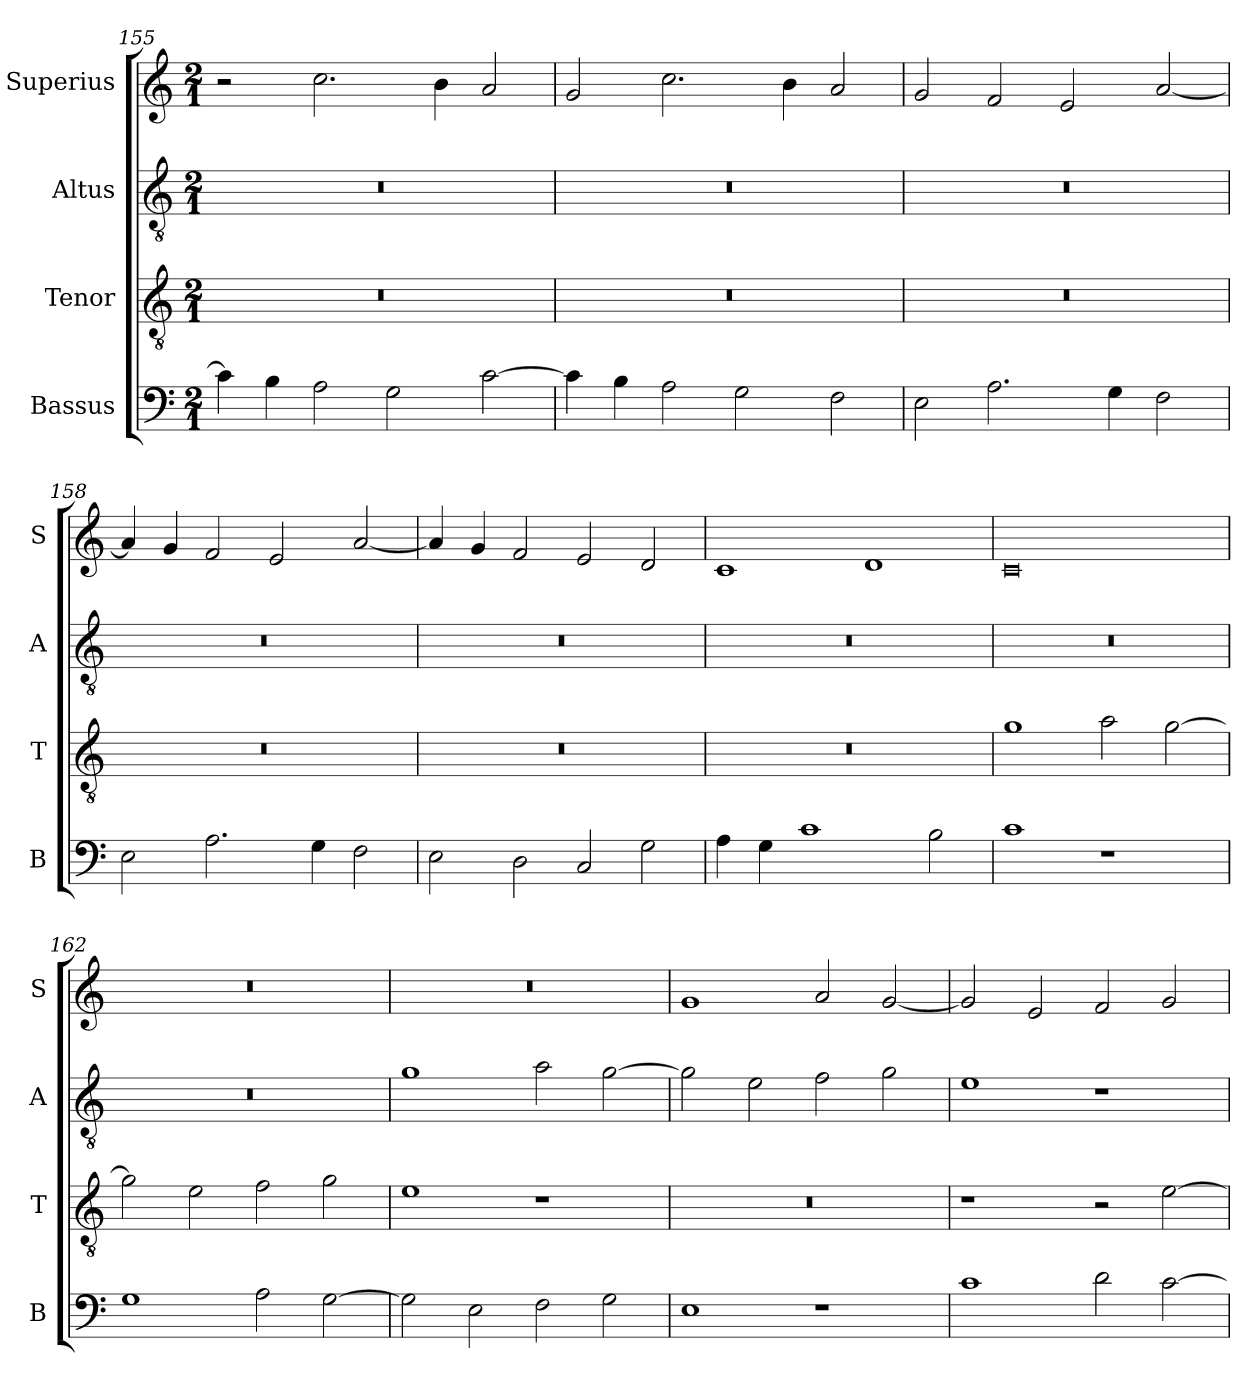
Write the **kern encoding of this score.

**kern	**kern	**kern	**kern
*part4	*part3	*part2	*part1
*staff4	*staff3	*staff2	*staff1
*I"Bassus	*I"Tenor	*I"Altus	*I"Superius
*I'B	*I'T	*I'A	*I'S
*clefF4	*clefGv2	*clefGv2	*clefG2
*k[]	*k[]	*k[]	*k[]
*M2/1	*M2/1	*M2/1	*M2/1
=155	=155	=155	=155
4c\]	0r	0r	2r
4B\	.	.	.
2A\	.	.	2.cc\
2G\	.	.	.
.	.	.	4b\
[2c\	.	.	2a/
=156	=156	=156	=156
4c\]	0r	0r	2g/
4B\	.	.	.
2A\	.	.	2.cc\
2G\	.	.	.
.	.	.	4b\
2F\	.	.	2a/
=157	=157	=157	=157
2E\	0r	0r	2g/
2.A\	.	.	2f/
.	.	.	2e/
4G\	.	.	.
2F\	.	.	[2a/
=158	=158	=158	=158
2E\	0r	0r	4a/]
.	.	.	4g/
2.A\	.	.	2f/
.	.	.	2e/
4G\	.	.	.
2F\	.	.	[2a/
=159	=159	=159	=159
2E\	0r	0r	4a/]
.	.	.	4g/
2D\	.	.	2f/
2C/	.	.	2e/
2G\	.	.	2d/
=160	=160	=160	=160
4A\	0r	0r	1c
4G\	.	.	.
1c	.	.	.
.	.	.	1d
2B\	.	.	.
=161	=161	=161	=161
1c	1g	0r	0c
1r	2a\	.	.
.	[2g\	.	.
=162	=162	=162	=162
1G	2g\]	0r	0r
.	2e\	.	.
2A\	2f\	.	.
[2G\	2g\	.	.
=163	=163	=163	=163
2G\]	1e	1g	0r
2E\	.	.	.
2F\	1r	2a\	.
2G\	.	[2g\	.
=164	=164	=164	=164
1E	0r	2g\]	1g
.	.	2e\	.
1r	.	2f\	2a/
.	.	2g\	[2g/
=165	=165	=165	=165
1c	1r	1e	2g/]
.	.	.	2e/
2d\	2r	1r	2f/
[2c\	[2e\	.	2g/
=	=	=	=
*-	*-	*-	*-
